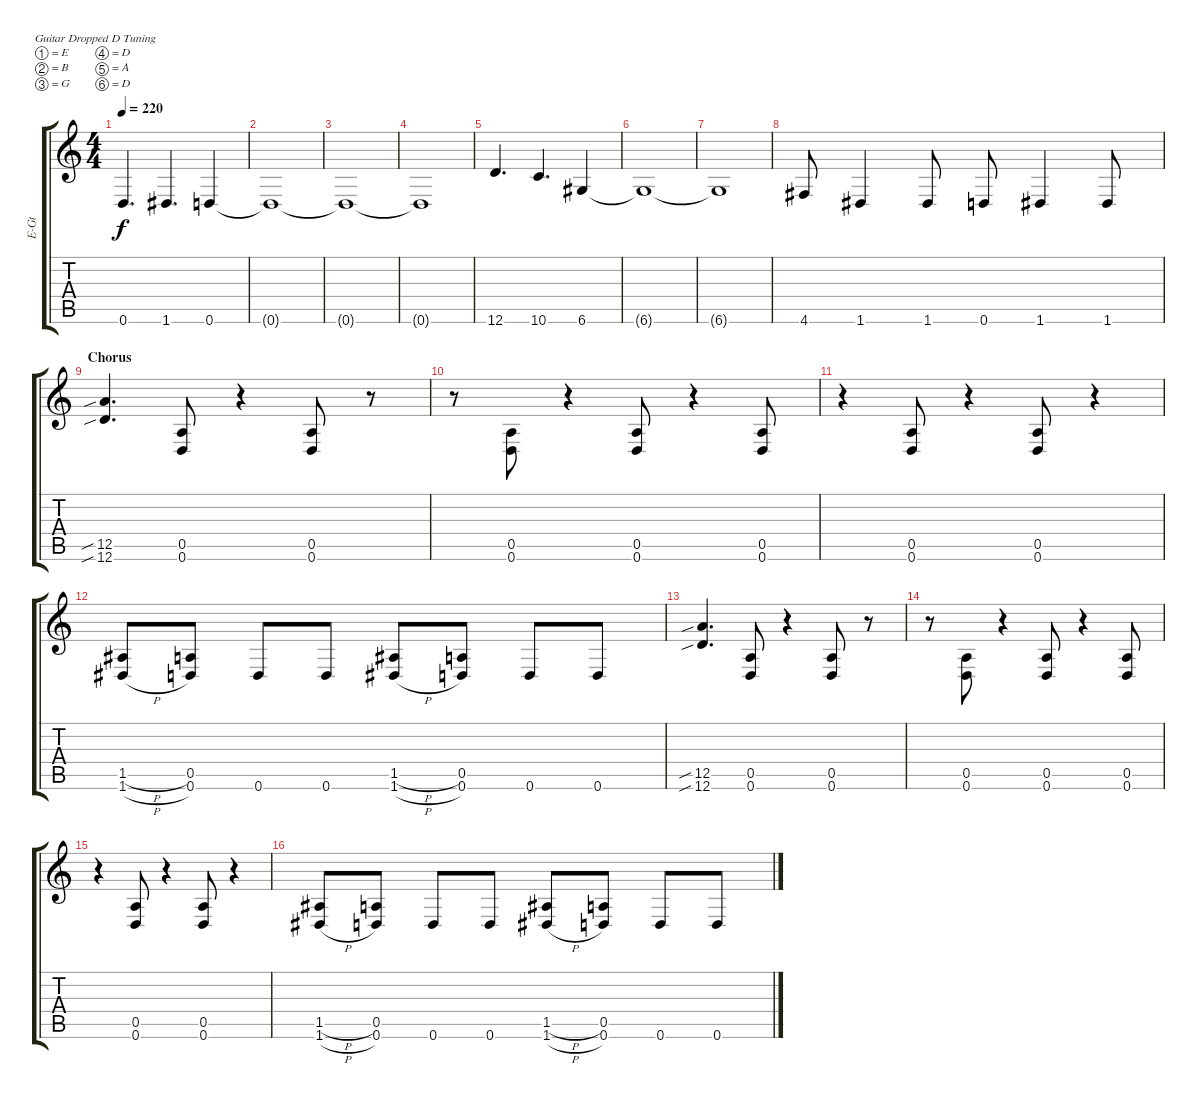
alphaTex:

\bracketExtendMode groupsimilarinstruments
\otherSystemsTrackNameOrientation horizontal
\track ("Guitar 1" "E-Gt") {instrument distortionguitar}
\staff {score tabs}
\tuning (E4 B3 G3 D3 A2 D2)
\ts (4 4)
\tempo 220
\clef g2
\ks c
0.6.4{d dy f beam Up} 1.6{acc #}.4{d beam Up} 0.6.4{beam Up} |
0.6{t}.1{beam Up} |
0.6{t}.1{beam Up} |
0.6{t}.1{beam Up} |
12.6.4{d beam Up} 10.6.4{d beam Up} 6.6{acc #}.4{beam Up} |
6.6{t acc #}.1{beam Up} |
6.6{t acc #}.1{beam Up} |
4.6{acc #}.8{beam Up} 1.6{acc #}.4{beam Up} 1.6{acc #}.8{beam Up} 0.6.8{beam Up} 1.6{acc #}.4{beam Up} 1.6{acc #}.8{beam Up} |
\section ("" "Chorus")
(12.5{sib} 12.6{sib}).4{d beam Up} (0.5 0.6).8{beam Up} r.4{beam Up} (0.5 0.6).8{beam Up} r.8{beam Up} |
r.8{beam Down} (0.5 0.6).8{beam Up} r.4{beam Up} (0.5 0.6).8{beam Up} r.4{beam Up} (0.5 0.6).8{beam Up} |
r.4{beam Down} (0.5 0.6).8{beam Up} r.4{beam Up} (0.5 0.6).8{beam Up} r.4{beam Up} |
(1.5{h acc #} 1.6{h acc #}).8{beam Up} (0.5 0.6).8{beam Up} 0.6.8{beam Up} 0.6.8{beam Up} (1.5{h acc #} 1.6{h acc #}).8{beam Up} (0.5 0.6).8{beam Up} 0.6.8{beam Up} 0.6.8{beam Up} |
(12.5{sib} 12.6{sib}).4{d beam Up} (0.5 0.6).8{beam Up} r.4{beam Up} (0.5 0.6).8{beam Up} r.8{beam Up} |
r.8{beam Down} (0.5 0.6).8{beam Up} r.4{beam Up} (0.5 0.6).8{beam Up} r.4{beam Up} (0.5 0.6).8{beam Up} |
r.4{beam Down} (0.5 0.6).8{beam Up} r.4{beam Up} (0.5 0.6).8{beam Up} r.4{beam Up} |
(1.5{h acc #} 1.6{h acc #}).8{beam Up} (0.5 0.6).8{beam Up} 0.6.8{beam Up} 0.6.8{beam Up} (1.5{h acc #} 1.6{h acc #}).8{beam Up} (0.5 0.6).8{beam Up} 0.6.8{beam Up} 0.6.8{beam Up}
